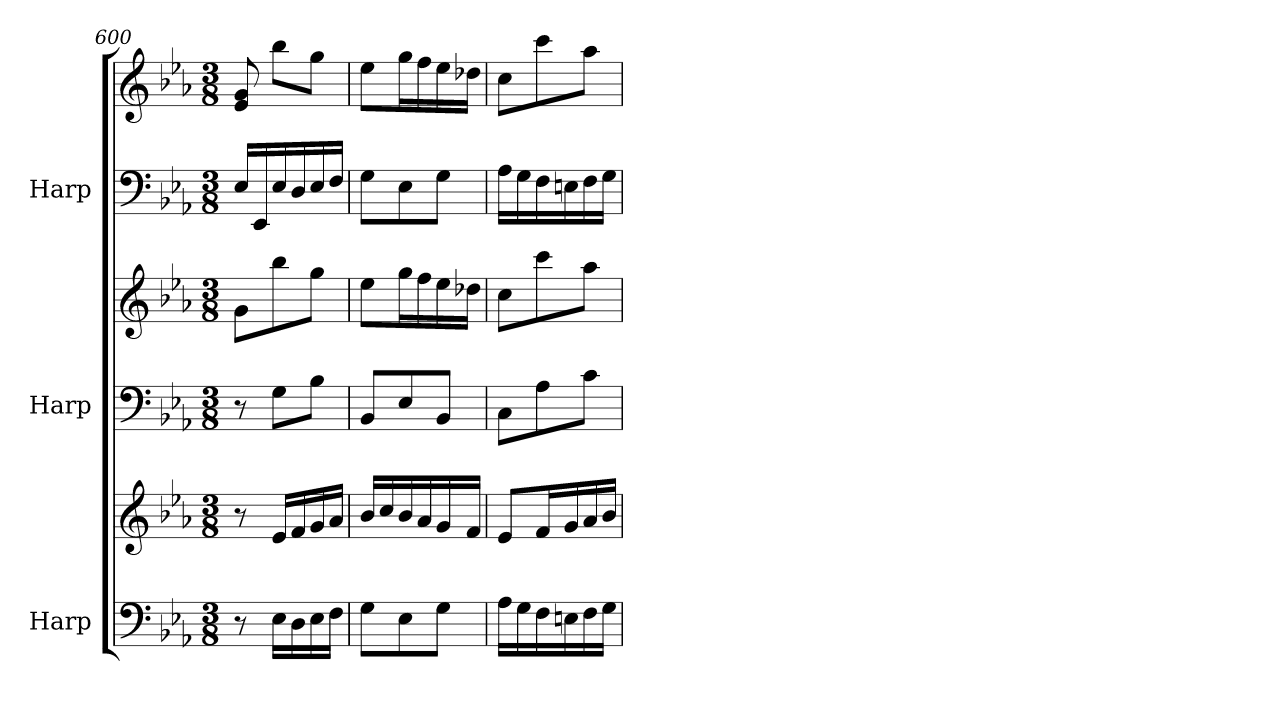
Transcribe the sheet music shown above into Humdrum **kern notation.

**kern	**kern	**kern	**kern	**kern	**kern
*part3	*part3	*part2	*part2	*part1	*part1
*staff6	*staff5	*staff4	*staff3	*staff2	*staff1
*I"Harp	*	*I"Harp	*	*I"Harp	*
*I'Hp	*	*I'Hp	*	*I'Hp	*
*clefF4	*clefG2	*clefF4	*clefG2	*clefF4	*clefG2
*k[b-e-a-]	*k[b-e-a-]	*k[b-e-a-]	*k[b-e-a-]	*k[b-e-a-]	*k[b-e-a-]
*M3/8	*M3/8	*M3/8	*M3/8	*M3/8	*M3/8
=600	=600	=600	=600	=600	=600
8r	8r	8r	8g\L	16E-/LL	8e-/ 8g/
.	.	.	.	16EE-/	.
16E-\LL	16e-/LL	8G\L	8bb-\	16E-/	8bb-\L
16D\	16f/	.	.	16D/	.
16E-\	16g/	8B-\J	8gg\J	16E-/	8gg\J
16F\JJ	16a-/JJ	.	.	16F/JJ	.
=601	=601	=601	=601	=601	=601
8G\L	16b-/LL	8BB-/L	8ee-\L	8G\L	8ee-\L
.	16cc/	.	.	.	.
8E-\	16b-/	8E-/	16gg\L	8E-\	16gg\L
.	16a-/	.	16ff\	.	16ff\
8G\J	16g/	8BB-/J	16ee-\	8G\J	16ee-\
.	16f/JJ	.	16dd-X\JJ	.	16dd-X\JJ
=602	=602	=602	=602	=602	=602
16A-\LL	8e-/L	8C\L	8cc\L	16A-\LL	8cc\L
16G\	.	.	.	16G\	.
16F\	16f/L	8A-\	8ccc\	16F\	8ccc\
16En\	16g/	.	.	16En\	.
16F\	16a-/	8c\J	8aa-\J	16F\	8aa-\J
16G\JJ	16b-/JJ	.	.	16G\JJ	.
=	=	=	=	=	=
*-	*-	*-	*-	*-	*-
